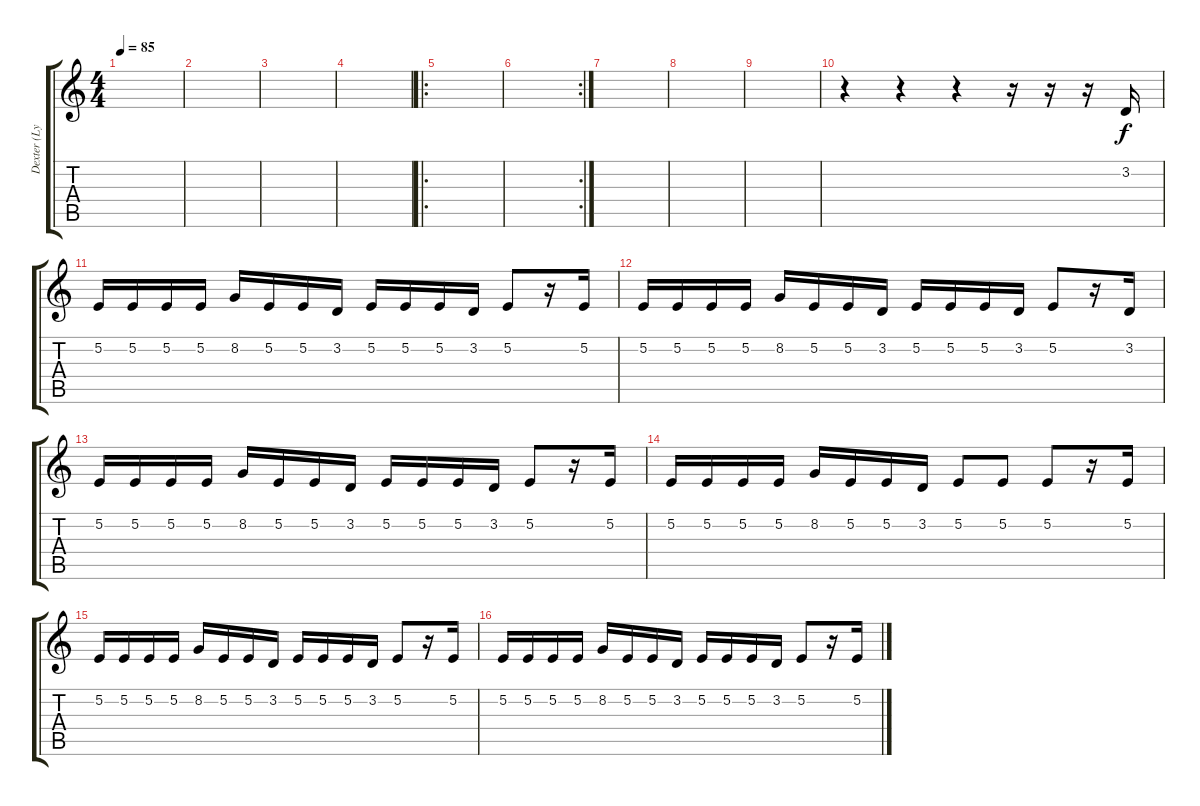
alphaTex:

\track ("Dexter (Lyrics)" "Dexter (Ly") {instrument oboe}
\staff {score tabs}
\tuning (E4 B3 G3 D3 A2 E2) {hide}
\ts (4 4)
\tempo 85
\clef g2
\ks c
|
|
|
|
\ro
|
\rc 2
|
|
|
|
r.4 r.4 r.4 r.16 r.16 r.16 3.2.16 |
5.2.16 5.2.16 5.2.16 5.2.16 8.2.16 5.2.16 5.2.16 3.2.16 5.2.16 5.2.16 5.2.16 3.2.16 5.2.8 r.16 5.2.16 |
5.2.16 5.2.16 5.2.16 5.2.16 8.2.16 5.2.16 5.2.16 3.2.16 5.2.16 5.2.16 5.2.16 3.2.16 5.2.8 r.16 3.2.16 |
5.2.16 5.2.16 5.2.16 5.2.16 8.2.16 5.2.16 5.2.16 3.2.16 5.2.16 5.2.16 5.2.16 3.2.16 5.2.8 r.16 5.2.16 |
5.2.16 5.2.16 5.2.16 5.2.16 8.2.16 5.2.16 5.2.16 3.2.16 5.2.8 5.2.8 5.2.8 r.16 5.2.16 |
5.2.16 5.2.16 5.2.16 5.2.16 8.2.16 5.2.16 5.2.16 3.2.16 5.2.16 5.2.16 5.2.16 3.2.16 5.2.8 r.16 5.2.16 |
5.2.16 5.2.16 5.2.16 5.2.16 8.2.16 5.2.16 5.2.16 3.2.16 5.2.16 5.2.16 5.2.16 3.2.16 5.2.8 r.16 5.2.16
